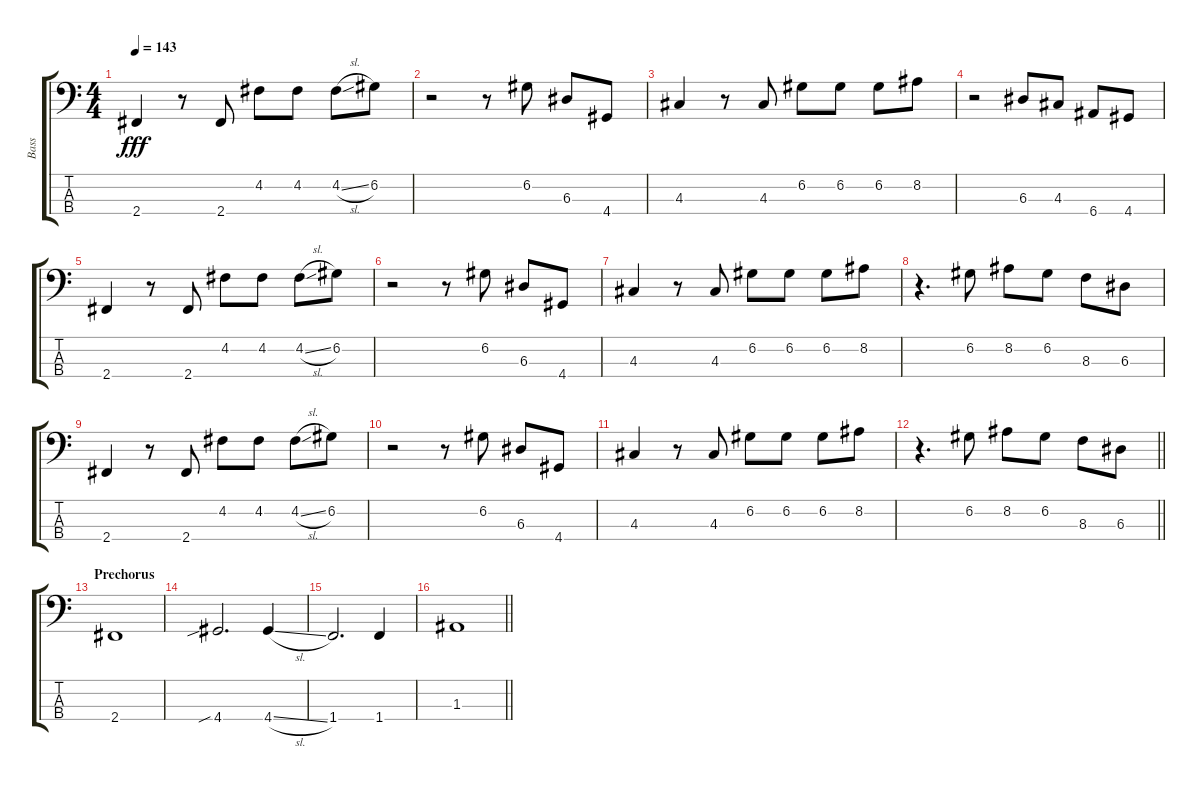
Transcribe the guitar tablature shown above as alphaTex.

\track ("Bass" "Bass") {instrument electricbassfinger}
\staff {score tabs}
\tuning (G2 D2 A1 E1) {hide}
\ts (4 4)
\tempo 143
\clef f4
\ks c
2.4.4{dy fff} r.8 2.4.8 4.2.8 4.2.8 4.2{sl}.8 6.2.8 |
r.2 r.8 6.2.8 6.3.8 4.4.8 |
4.3.4 r.8 4.3.8 6.2.8 6.2.8 6.2.8 8.2.8 |
r.2 6.3.8 4.3.8 6.4.8 4.4.8 |
2.4.4 r.8 2.4.8 4.2.8 4.2.8 4.2{sl}.8 6.2.8 |
r.2 r.8 6.2.8 6.3.8 4.4.8 |
4.3.4 r.8 4.3.8 6.2.8 6.2.8 6.2.8 8.2.8 |
r.4{d} 6.2.8 8.2.8 6.2.8 8.3.8 6.3.8 |
2.4.4 r.8 2.4.8 4.2.8 4.2.8 4.2{sl}.8 6.2.8 |
r.2 r.8 6.2.8 6.3.8 4.4.8 |
4.3.4 r.8 4.3.8 6.2.8 6.2.8 6.2.8 8.2.8 |
\barLineRight lightlight
r.4{d} 6.2.8 8.2.8 6.2.8 8.3.8 6.3.8 |
\section ("" "Prechorus")
2.4.1 |
4.4{sib}.2{d} 4.4{sl}.4 |
1.4.2{d} 1.4.4 |
\barLineRight lightlight
1.3.1
